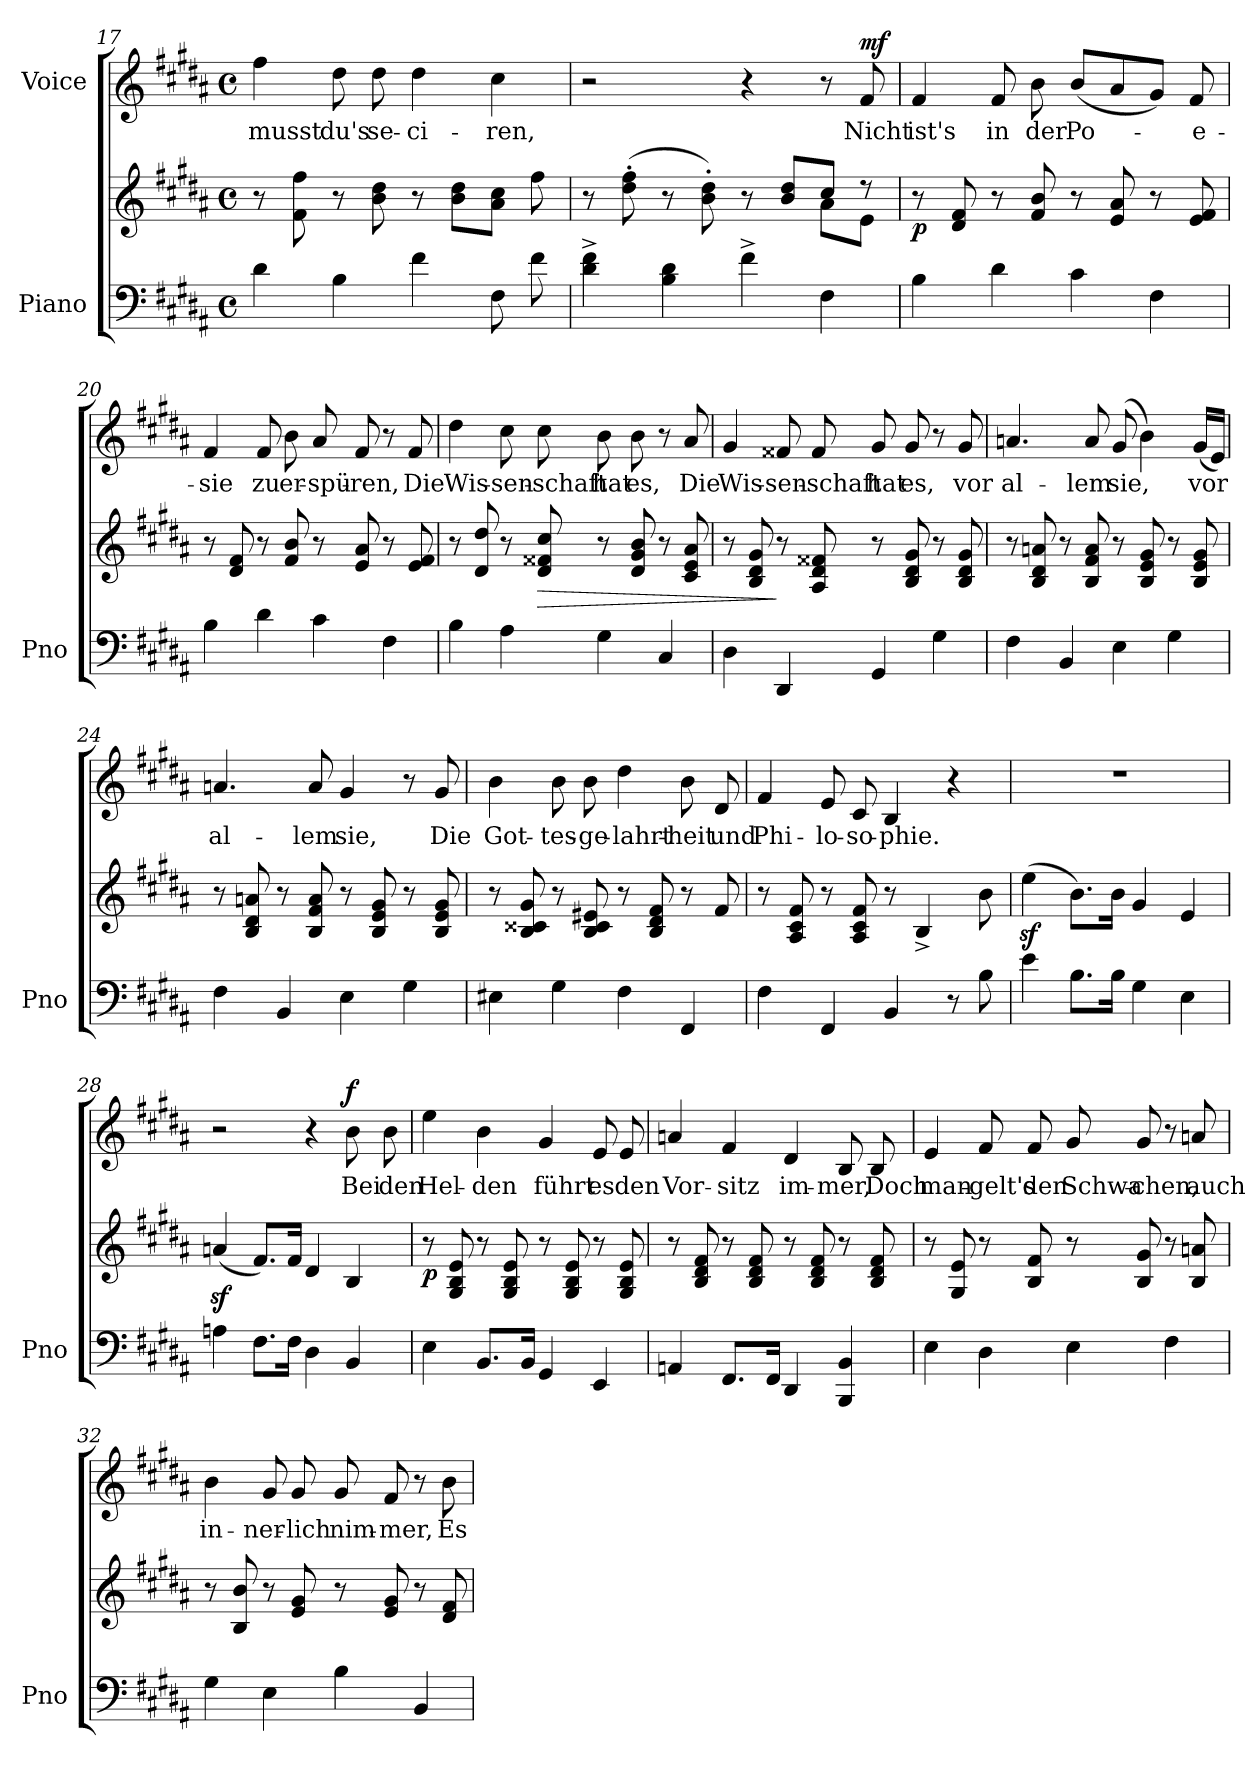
**kern	**kern	**dynam	**kern	**text	**dynam
*part2	*part2	*part2	*part1	*part1	*part1
*staff3	*staff2	*staff2/3	*staff1	*staff1	*staff1
*I"Piano	*	*	*I"Voice	*	*
*I'Pno	*	*	*	*	*
*clefF4	*clefG2	*	*clefG2	*	*
*k[f#c#g#d#a#]	*k[f#c#g#d#a#]	*	*k[f#c#g#d#a#]	*	*
*M4/4	*M4/4	*	*M4/4	*	*
*met(c)	*met(c)	*	*met(c)	*	*
=17	=17	=17	=17	=17	=17
!	!	!	!	!LO:LY:b	!
4d#\	8r	.	4ff#\	musst	.
.	8f#\ 8ff#\	.	.	.	.
!	!	!	!	!LO:LY:b	!
4B\	8r	.	8dd#\	du's	.
!	!	!	!	!LO:LY:b	!
.	8b\ 8dd#\	.	8dd#\	se-	.
!	!	!	!	!LO:LY:b	!
4f#\	8r	.	4dd#\	-ci-	.
.	8b\ 8dd#\L	.	.	.	.
!	!	!	!	!LO:LY:b	!
8F#\	8a#\ 8cc#\J	.	4cc#\	-ren,	.
8f#\	8ff#\	.	.	.	.
=18	=18	=18	=18	=18	=18
*	*^	*	*	*	*
4d#\^ 4f#\^	8r	2.ryy	.	2r	.	.
.	(>8dd#\' 8ff#\'	.	.	.	.	.
4B\ 4d#\	8r	.	.	.	.	.
.	8b\' 8dd#\')	.	.	.	.	.
4f#^\	8r	.	.	4r	.	.
.	8b/ 8dd#/L	.	.	.	.	.
4F#\	8cc#/J	8a#\L	.	8r	.	.
!	!	!	!	!	!LO:LY:b	!LO:DY:a
.	8r	8e\J	.	8f#/	Nicht	mf
=19	=19	=19	=19	=19	=19	=19
!	!	!	!LO:DY:b	!	!LO:LY:b	!
*	*v	*v	*	*	*	*
4B\	8r	p	4f#/	ist's	.
.	8d#/ 8f#/	.	.	.	.
!	!	!	!	!LO:LY:b	!
4d#\	8r	.	8f#/	in	.
!	!	!	!	!LO:LY:b	!
.	8f#/ 8b/	.	8b\	der	.
!	!	!	!	!LO:LY:b	!
4c#\	8r	.	(<8b/L	Po-	.
.	8e/ 8a#/	.	8a#/	.	.
4F#\	8r	.	8g#/J)	.	.
!	!	!	!	!LO:LY:b	!
.	8e/ 8f#/	.	8f#/	-e-	.
!!LO:LB:g=z
=20	=20	=20	=20	=20	=20
!	!	!	!	!LO:LY:b	!
4B\	8r	.	4f#/	-sie	.
.	8d#/ 8f#/	.	.	.	.
!	!	!	!	!LO:LY:b	!
4d#\	8r	.	8f#/	zu	.
!	!	!	!	!LO:LY:b	!
.	8f#/ 8b/	.	8b\	er-	.
!	!	!	!	!LO:LY:b	!
4c#\	8r	.	8a#/	-spü-	.
!	!	!	!	!LO:LY:b	!
.	8e/ 8a#/	.	8f#/	-ren,	.
4F#\	8r	.	8r	.	.
!	!	!	!	!LO:LY:b	!
.	8e/ 8f#/	.	8f#/	Die	.
=21	=21	=21	=21	=21	=21
!	!	!	!	!LO:LY:b	!
4B\	8r	.	4dd#\	Wis-	.
.	8d#/ 8dd#/	.	.	.	.
!	!	!	!	!LO:LY:b	!
4A#\	8r	.	8cc#\	-sen-	.
!	!	!LO:HP:b	!	!LO:LY:b	!
.	8d#/ 8f##X/ 8cc#/	>	8cc#\	-schaft	.
!	!	!	!	!LO:LY:b	!
4G#\	8r	.	8b\	hat	.
!	!	!	!	!LO:LY:b	!
.	8d#/ 8g#/ 8b/	.	8b\	es,	.
4C#/	8r	.	8r	.	.
!	!	!	!	!LO:LY:b	!
.	8c#/ 8e/ 8a#/	.	8a#/	Die	.
=22	=22	=22	=22	=22	=22
!	!	!	!	!LO:LY:b	!
4D#\	8r	.	4g#/	Wis-	.
.	8B/ 8d#/ 8g#/	.	.	.	.
!	!	!	!	!LO:LY:b	!
4DD#/	8r	]	8f##X/	-sen-	.
!	!	!	!	!LO:LY:b	!
.	8A#/ 8d#/ 8f##X/	.	8f##/	-schaft	.
!	!	!	!	!LO:LY:b	!
4GG#/	8r	.	8g#/	hat	.
!	!	!	!	!LO:LY:b	!
.	8B/ 8d#/ 8g#/	.	8g#/	es,	.
4G#\	8r	.	8r	.	.
!	!	!	!	!LO:LY:b	!
.	8B/ 8d#/ 8g#/	.	8g#/	vor	.
=23	=23	=23	=23	=23	=23
!	!	!	!	!LO:LY:b	!
4F#\	8r	.	4.an/	al-	.
.	8B/ 8d#/ 8an/	.	.	.	.
4BB/	8r	.	.	.	.
!	!	!	!	!LO:LY:b	!
.	8B/ 8f#/ 8a/	.	8a/	-lem	.
!	!	!	!	!LO:LY:b	!
4E\	8r	.	(>8g#/	sie,	.
.	8B/ 8e/ 8g#/	.	4b\)	.	.
4G#\	8r	.	.	.	.
!	!	!	!	!LO:LY:b	!
.	8B/ 8e/ 8g#/	.	(<16g#/LL	vor	.
.	.	.	16e/JJ)	.	.
!!LO:LB:g=z
=24	=24	=24	=24	=24	=24
!	!	!	!	!LO:LY:b	!
4F#\	8r	.	4.an/	al-	.
.	8B/ 8d#/ 8an/	.	.	.	.
4BB/	8r	.	.	.	.
!	!	!	!	!LO:LY:b	!
.	8B/ 8f#/ 8a/	.	8a/	-lem	.
!	!	!	!	!LO:LY:b	!
4E\	8r	.	4g#/	sie,	.
.	8B/ 8e/ 8g#/	.	.	.	.
4G#\	8r	.	8r	.	.
!	!	!	!	!LO:LY:b	!
.	8B/ 8e/ 8g#/	.	8g#/	Die	.
=25	=25	=25	=25	=25	=25
!	!	!	!	!LO:LY:b	!
4E#X\	8r	.	4b\	Got-	.
.	8B/ 8c##X/ 8g#/	.	.	.	.
!	!	!	!	!LO:LY:b	!
4G#\	8r	.	8b\	-tes-	.
!	!	!	!	!LO:LY:b	!
.	8B/ 8c##/ 8e#X/	.	8b\	-ge-	.
!	!	!	!	!LO:LY:b	!
4F#\	8r	.	4dd#\	-lahrt-	.
.	8B/ 8d#/ 8f#/	.	.	.	.
!	!	!	!	!LO:LY:b	!
4FF#/	8r	.	8b\	-heit	.
!	!	!	!	!LO:LY:b	!
.	8f#/	.	8d#/	und	.
=26	=26	=26	=26	=26	=26
!	!	!	!	!LO:LY:b	!
4F#\	8r	.	4f#/	Phi-	.
.	8A#/ 8c#/ 8f#/	.	.	.	.
!	!	!	!	!LO:LY:b	!
4FF#/	8r	.	8e/	-lo-	.
!	!	!	!	!LO:LY:b	!
.	8A#/ 8c#/ 8f#/	.	8c#/	-so-	.
!	!	!	!	!LO:LY:b	!
4BB/	8r	.	4B/	-phie.	.
.	4B^/	.	.	.	.
8r	.	.	4r	.	.
8B\	8b\	.	.	.	.
=27	=27	=27	=27	=27	=27
4e\	(>4eez<\	.	1r	.	.
8.B\L	8.b\L)	.	.	.	.
16B\Jk	16b\Jk	.	.	.	.
4G#\	4g#/	.	.	.	.
4E\	4e/	.	.	.	.
!!LO:LB:g=z
=28	=28	=28	=28	=28	=28
4An\	(<4anz</	.	2r	.	.
8.F#\L	8.f#/L)	.	.	.	.
16F#\Jk	16f#/Jk	.	.	.	.
4D#\	4d#/	.	4r	.	.
!	!	!	!	!LO:LY:b	!LO:DY:a
4BB/	4B/	.	8b\	Bei	f
!	!	!	!	!LO:LY:b	!
.	.	.	8b\	den	.
=29	=29	=29	=29	=29	=29
!	!	!LO:DY:b	!	!LO:LY:b	!
4E\	8r	p	4ee\	Hel-	.
.	8G#/ 8B/ 8e/	.	.	.	.
!	!	!	!	!LO:LY:b	!
8.BB/L	8r	.	4b\	-den	.
.	8G#/ 8B/ 8e/	.	.	.	.
16BB/Jk	.	.	.	.	.
!	!	!	!	!LO:LY:b	!
4GG#/	8r	.	4g#/	führt	.
.	8G#/ 8B/ 8e/	.	.	.	.
!	!	!	!	!LO:LY:b	!
4EE/	8r	.	8e/	es	.
!	!	!	!	!LO:LY:b	!
.	8G#/ 8B/ 8e/	.	8e/	den	.
=30	=30	=30	=30	=30	=30
!	!	!	!	!LO:LY:b	!
4AAn/	8r	.	4an/	Vor-	.
.	8B/ 8d#/ 8f#/	.	.	.	.
!	!	!	!	!LO:LY:b	!
8.FF#/L	8r	.	4f#/	-sitz	.
.	8B/ 8d#/ 8f#/	.	.	.	.
16FF#/Jk	.	.	.	.	.
!	!	!	!	!LO:LY:b	!
4DD#/	8r	.	4d#/	im-	.
.	8B/ 8d#/ 8f#/	.	.	.	.
!	!	!	!	!LO:LY:b	!
4BBB/ 4BB/	8r	.	8B/	-mer,	.
!	!	!	!	!LO:LY:b	!
.	8B/ 8d#/ 8f#/	.	8B/	Doch	.
=31	=31	=31	=31	=31	=31
!	!	!	!	!LO:LY:b	!
4E\	8r	.	4e/	man-	.
.	8G#/ 8e/	.	.	.	.
!	!	!	!	!LO:LY:b	!
4D#\	8r	.	8f#/	-gelt's	.
!	!	!	!	!LO:LY:b	!
.	8B/ 8f#/	.	8f#/	den	.
!	!	!	!	!LO:LY:b	!
4E\	8r	.	8g#/	Schwa-	.
!	!	!	!	!LO:LY:b	!
.	8B/ 8g#/	.	8g#/	-chen,	.
4F#\	8r	.	8r	.	.
!	!	!	!	!LO:LY:b	!
.	8B/ 8an/	.	8an/	auch	.
!!LO:PB:g=z
=32	=32	=32	=32	=32	=32
!	!	!	!	!LO:LY:b	!
4G#\	8r	.	4b\	in-	.
.	8B/ 8b/	.	.	.	.
!	!	!	!	!LO:LY:b	!
4E\	8r	.	8g#/	-ner-	.
!	!	!	!	!LO:LY:b	!
.	8e/ 8g#/	.	8g#/	-lich	.
!	!	!	!	!LO:LY:b	!
4B\	8r	.	8g#/	nim-	.
!	!	!	!	!LO:LY:b	!
.	8e/ 8g#/	.	8f#/	-mer,	.
4BB/	8r	.	8r	.	.
!	!	!	!	!LO:LY:b	!
.	8d#/ 8f#/	.	8b\	Es	.
=	=	=	=	=	=
*-	*-	*-	*-	*-	*-
